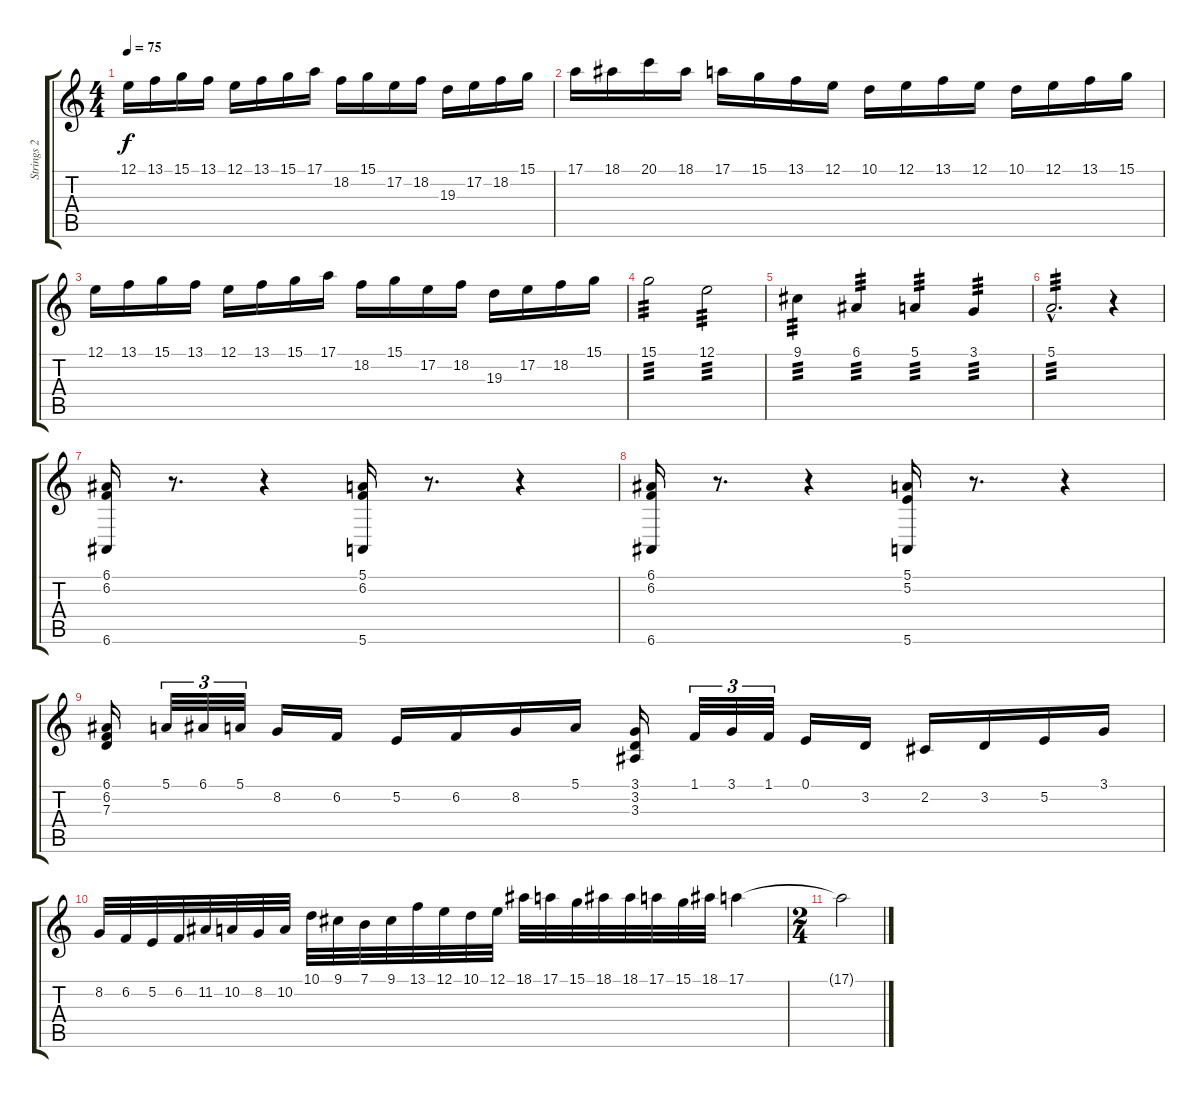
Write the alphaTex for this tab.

\track ("Strings 2" "Strings 2") {instrument stringensemble1}
\staff {score tabs}
\tuning (E4 B3 G3 D3 A2 E2) {hide}
\ts (4 4)
\tempo 75
\clef g2
\ks c
12.1.16{dy f} 13.1.16 15.1.16 13.1.16 12.1.16 13.1.16 15.1.16 17.1.16 18.2.16 15.1.16 17.2.16 18.2.16 19.3.16 17.2.16 18.2.16 15.1.16 |
17.1.16 18.1.16 20.1.16 18.1.16 17.1.16 15.1.16 13.1.16 12.1.16 10.1.16 12.1.16 13.1.16 12.1.16 10.1.16 12.1.16 13.1.16 15.1.16 |
12.1.16 13.1.16 15.1.16 13.1.16 12.1.16 13.1.16 15.1.16 17.1.16 18.2.16 15.1.16 17.2.16 18.2.16 19.3.16 17.2.16 18.2.16 15.1.16 |
15.1.2{tp 3} 12.1.2{tp 3} |
9.1.4{tp 3} 6.1.4{tp 3} 5.1.4{tp 3} 3.1.4{tp 3} |
5.1{hac}.2{d tp 3} r.4 |
(6.1 6.2 6.6).16 r.8{d} r.4 (5.1 6.2 5.6).16 r.8{d} r.4 |
(6.1 6.2 6.6).16 r.8{d} r.4 (5.1 5.2 5.6).16 r.8{d} r.4 |
(6.1 6.2 7.3).16 5.1.32{tu (3 2)} 6.1.32{tu (3 2)} 5.1.32{tu (3 2)} 8.2.16 6.2.16 5.2.16 6.2.16 8.2.16 5.1.16 (3.1 3.2 3.3).16 1.1.32{tu (3 2)} 3.1.32{tu (3 2)} 1.1.32{tu (3 2)} 0.1.16 3.2.16 2.2.16 3.2.16 5.2.16 3.1.16 |
8.2.32 6.2.32 5.2.32 6.2.32 11.2.32 10.2.32 8.2.32 10.2.32 10.1.32 9.1.32 7.1.32 9.1.32 13.1.32 12.1.32 10.1.32 12.1.32 18.1.32 17.1.32 15.1.32 18.1.32 18.1.32 17.1.32 15.1.32 18.1.32 17.1.4 |
\ts (2 4)
17.1{t}.2
